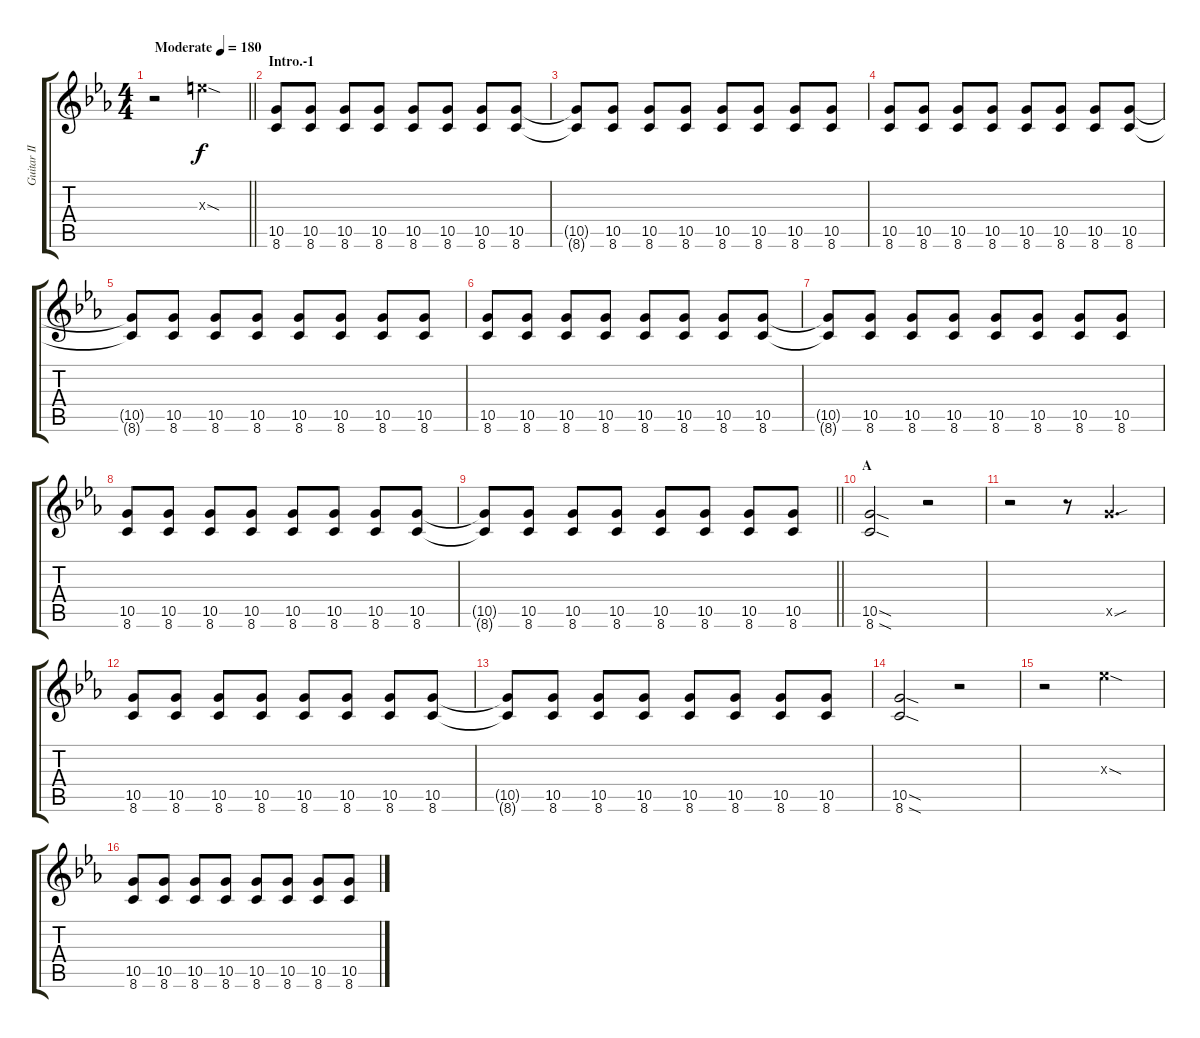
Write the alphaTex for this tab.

\track ("Guitar II" "Guitar II") {instrument overdrivenguitar}
\staff {score tabs}
\tuning (E4 B3 G3 D3 A2 E2) {hide}
\ts (4 4)
\tempo (180 "Moderate")
\clef g2
\barLineRight lightlight
\ks cminor
r.2{dy f instrument overdrivenguitar} 9.3{sod x}.2 |
\section ("" "Intro.-1")
(10.5 8.6).8 (10.5 8.6).8 (10.5 8.6).8 (10.5 8.6).8 (10.5 8.6).8 (10.5 8.6).8 (10.5 8.6).8 (10.5 8.6).8 |
(10.5{t} 8.6{t}).8 (10.5 8.6).8 (10.5 8.6).8 (10.5 8.6).8 (10.5 8.6).8 (10.5 8.6).8 (10.5 8.6).8 (10.5 8.6).8 |
(10.5 8.6).8 (10.5 8.6).8 (10.5 8.6).8 (10.5 8.6).8 (10.5 8.6).8 (10.5 8.6).8 (10.5 8.6).8 (10.5 8.6).8 |
(10.5{t} 8.6{t}).8 (10.5 8.6).8 (10.5 8.6).8 (10.5 8.6).8 (10.5 8.6).8 (10.5 8.6).8 (10.5 8.6).8 (10.5 8.6).8 |
(10.5 8.6).8 (10.5 8.6).8 (10.5 8.6).8 (10.5 8.6).8 (10.5 8.6).8 (10.5 8.6).8 (10.5 8.6).8 (10.5 8.6).8 |
(10.5{t} 8.6{t}).8 (10.5 8.6).8 (10.5 8.6).8 (10.5 8.6).8 (10.5 8.6).8 (10.5 8.6).8 (10.5 8.6).8 (10.5 8.6).8 |
(10.5 8.6).8 (10.5 8.6).8 (10.5 8.6).8 (10.5 8.6).8 (10.5 8.6).8 (10.5 8.6).8 (10.5 8.6).8 (10.5 8.6).8 |
\barLineRight lightlight
(10.5{t} 8.6{t}).8 (10.5 8.6).8 (10.5 8.6).8 (10.5 8.6).8 (10.5 8.6).8 (10.5 8.6).8 (10.5 8.6).8 (10.5 8.6).8 |
\section ("" "A")
(10.5{sod} 8.6{sod}).2 r.2 |
r.2 r.8 10.5{sou x}.4{d} |
(10.5 8.6).8 (10.5 8.6).8 (10.5 8.6).8 (10.5 8.6).8 (10.5 8.6).8 (10.5 8.6).8 (10.5 8.6).8 (10.5 8.6).8 |
(10.5{t} 8.6{t}).8 (10.5 8.6).8 (10.5 8.6).8 (10.5 8.6).8 (10.5 8.6).8 (10.5 8.6).8 (10.5 8.6).8 (10.5 8.6).8 |
(10.5{sod} 8.6{sod}).2 r.2 |
r.2 8.3{sod x}.2 |
(10.5 8.6).8 (10.5 8.6).8 (10.5 8.6).8 (10.5 8.6).8 (10.5 8.6).8 (10.5 8.6).8 (10.5 8.6).8 (10.5 8.6).8
